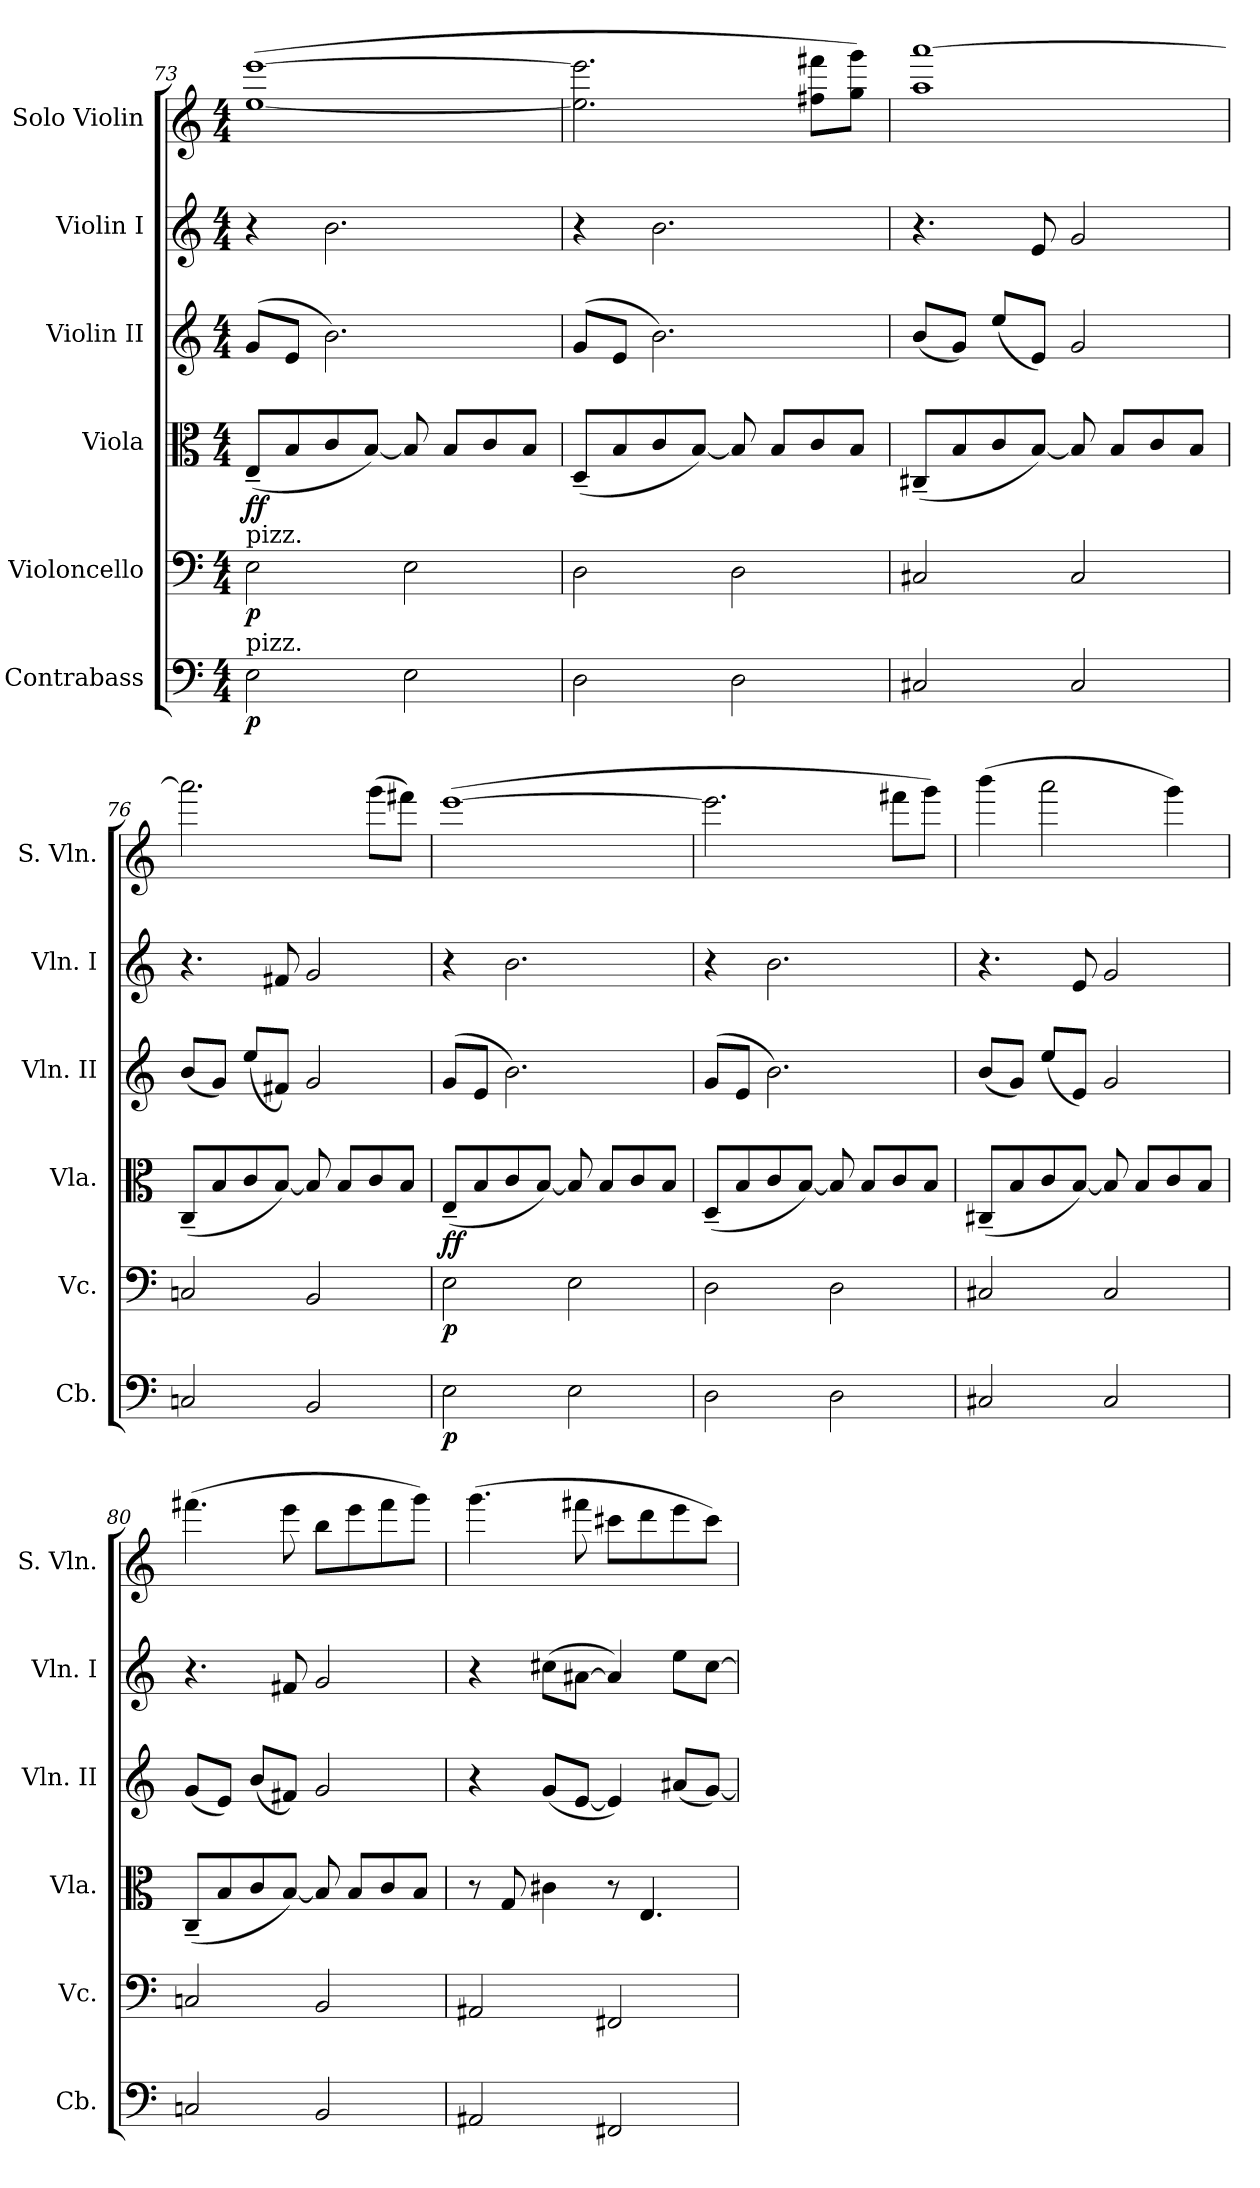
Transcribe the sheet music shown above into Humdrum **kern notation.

**kern	**dynam	**kern	**dynam	**kern	**dynam	**kern	**kern	**kern
*part6	*part6	*part5	*part5	*part4	*part4	*part3	*part2	*part1
*staff6	*staff6	*staff5	*staff5	*staff4	*staff4	*staff3	*staff2	*staff1
*I"Contrabass	*	*I"Violoncello	*	*I"Viola	*	*I"Violin II	*I"Violin I	*I"Solo Violin
*I'Cb.	*	*I'Vc.	*	*I'Vla.	*	*I'Vln. II	*I'Vln. I	*I'S. Vln.
!!LO:LB:g=z
*clefF4	*	*clefF4	*	*clefC3	*	*clefG2	*clefG2	*clefG2
*ITrd7c12	*	*	*	*	*	*	*	*
*k[]	*	*k[]	*	*k[]	*	*k[]	*k[]	*k[]
*M4/4	*	*M4/4	*	*M4/4	*	*M4/4	*M4/4	*M4/4
=73	=73	=73	=73	=73	=73	=73	=73	=73
!	!	!LO:TX:a:t=pizz.	!	!	!	!	!	!
!LO:TX:a:t=pizz.	!	!	!	!	!	!	!	!
!	!LO:DY:b	!	!LO:DY:b	!	!LO:DY:b	!	!	!
2EE\	p	2E\	p	(<8E~/L	ff	(>8g/L	4r	(>[1ee [1eee
.	.	.	.	8B/	.	8e/J	.	.
.	.	.	.	8c/	.	2.b\)	2.b\	.
.	.	.	.	[8B/J)	.	.	.	.
2EE\	.	2E\	.	8B/]	.	.	.	.
.	.	.	.	8B/L	.	.	.	.
.	.	.	.	8c/	.	.	.	.
.	.	.	.	8B/J	.	.	.	.
=74	=74	=74	=74	=74	=74	=74	=74	=74
2DD\	.	2D\	.	(<8D~/L	.	(>8g/L	4r	2.ee\] 2.eee\]
.	.	.	.	8B/	.	8e/J	.	.
.	.	.	.	8c/	.	2.b\)	2.b\	.
.	.	.	.	[8B/J)	.	.	.	.
2DD\	.	2D\	.	8B/]	.	.	.	.
.	.	.	.	8B/L	.	.	.	.
.	.	.	.	8c/	.	.	.	8ff#X\ 8fff#X\L
.	.	.	.	8B/J	.	.	.	8gg\ 8ggg\J)
=75	=75	=75	=75	=75	=75	=75	=75	=75
2CC#X/	.	2C#X/	.	(<8C#X~/L	.	(<8b/L	4.r	1aa [1aaa
.	.	.	.	8B/	.	8g/J)	.	.
.	.	.	.	8c/	.	(<8ee/L	.	.
.	.	.	.	[8B/J)	.	8e/J)	8e/	.
2CC#/	.	2C#/	.	8B/]	.	2g/	2g/	.
.	.	.	.	8B/L	.	.	.	.
.	.	.	.	8c/	.	.	.	.
.	.	.	.	8B/J	.	.	.	.
=76	=76	=76	=76	=76	=76	=76	=76	=76
2CCn/	.	2Cn/	.	(<8C~/L	.	(<8b/L	4.r	2.aaa\]
.	.	.	.	8B/	.	8g/J)	.	.
.	.	.	.	8c/	.	(<8ee/L	.	.
.	.	.	.	[8B/J)	.	8f#X/J)	8f#X/	.
2BBB/	.	2BB/	.	8B/]	.	2g/	2g/	.
.	.	.	.	8B/L	.	.	.	.
.	.	.	.	8c/	.	.	.	(>8ggg\L
.	.	.	.	8B/J	.	.	.	8fff#X\J)
!!LO:PB:g=z
=77	=77	=77	=77	=77	=77	=77	=77	=77
!	!LO:DY:b	!	!LO:DY:b	!	!LO:DY:b	!	!	!
2EE\	p	2E\	p	(<8E~/L	ff	(>8g/L	4r	(>[1eee
.	.	.	.	8B/	.	8e/J	.	.
.	.	.	.	8c/	.	2.b\)	2.b\	.
.	.	.	.	[8B/J)	.	.	.	.
2EE\	.	2E\	.	8B/]	.	.	.	.
.	.	.	.	8B/L	.	.	.	.
.	.	.	.	8c/	.	.	.	.
.	.	.	.	8B/J	.	.	.	.
=78	=78	=78	=78	=78	=78	=78	=78	=78
2DD\	.	2D\	.	(<8D~/L	.	(>8g/L	4r	2.eee\]
.	.	.	.	8B/	.	8e/J	.	.
.	.	.	.	8c/	.	2.b\)	2.b\	.
.	.	.	.	[8B/J)	.	.	.	.
2DD\	.	2D\	.	8B/]	.	.	.	.
.	.	.	.	8B/L	.	.	.	.
.	.	.	.	8c/	.	.	.	8fff#X\L
.	.	.	.	8B/J	.	.	.	8ggg\J)
=79	=79	=79	=79	=79	=79	=79	=79	=79
2CC#X/	.	2C#X/	.	(<8C#X~/L	.	(<8b/L	4.r	(>4bbb\
.	.	.	.	8B/	.	8g/J)	.	.
.	.	.	.	8c/	.	(<8ee/L	.	2aaa\
.	.	.	.	[8B/J)	.	8e/J)	8e/	.
2CC#/	.	2C#/	.	8B/]	.	2g/	2g/	.
.	.	.	.	8B/L	.	.	.	.
.	.	.	.	8c/	.	.	.	4ggg\)
.	.	.	.	8B/J	.	.	.	.
=80	=80	=80	=80	=80	=80	=80	=80	=80
2CCn/	.	2Cn/	.	(<8C~/L	.	(<8g/L	4.r	(>4.fff#X\
.	.	.	.	8B/	.	8e/J)	.	.
.	.	.	.	8c/	.	(<8b/L	.	.
.	.	.	.	[8B/J)	.	8f#X/J)	8f#X/	8eee\
2BBB/	.	2BB/	.	8B/]	.	2g/	2g/	8bb\L
.	.	.	.	8B/L	.	.	.	8eee\
.	.	.	.	8c/	.	.	.	8fff#\
.	.	.	.	8B/J	.	.	.	8ggg\J)
!!LO:LB:g=z
=81	=81	=81	=81	=81	=81	=81	=81	=81
2AAA#X/	.	2AA#X/	.	8r	.	4r	4r	(>4.ggg\
.	.	.	.	8G/	.	.	.	.
.	.	.	.	4c#X\	.	(<8g/L	(>8cc#X\L	.
.	.	.	.	.	.	[8e/J	[8a#X\J	8fff#X\
2FFF#X/	.	2FF#X/	.	8r	.	4e/])	4a#/])	8ccc#X\L
.	.	.	.	4.E/	.	.	.	8ddd\
.	.	.	.	.	.	(<8a#X/L	8ee\L	8eee\
.	.	.	.	.	.	[8g/J)	[8cc#\J	8ccc#\J)
=	=	=	=	=	=	=	=	=
*-	*-	*-	*-	*-	*-	*-	*-	*-
